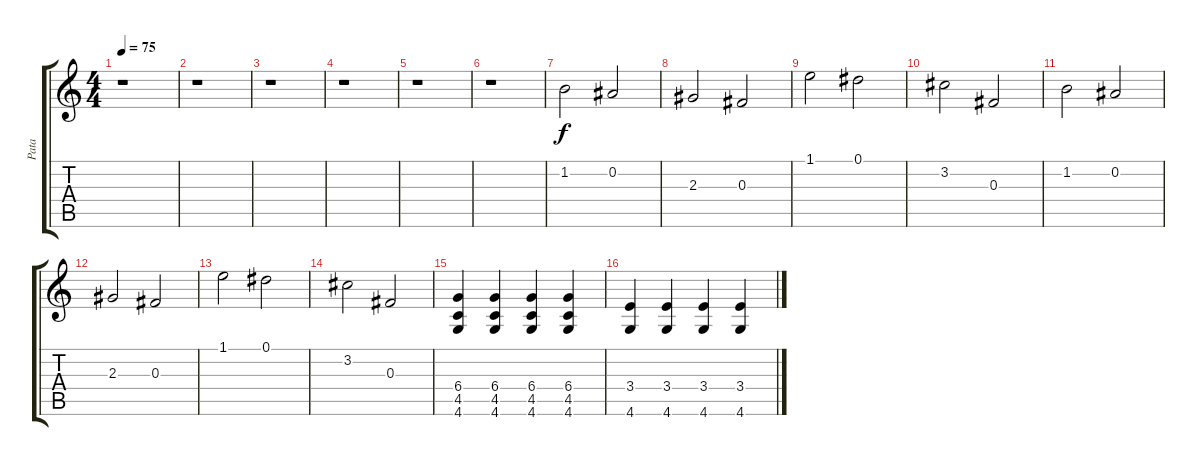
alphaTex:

\track ("Pata" "Pata") {instrument distortionguitar}
\staff {score tabs}
\tuning (Eb4 Bb3 Gb3 Db3 Ab2 Eb2) {hide}
\ts (4 4)
\tempo 75
\clef g2
\ks c
r.1{dy f} |
r.1 |
r.1 |
r.1 |
r.1 |
r.1 |
1.2.2{instrument electricguitarclean} 0.2.2 |
2.3.2 0.3.2 |
1.1.2 0.1.2 |
3.2.2 0.3.2 |
1.2.2 0.2.2 |
2.3.2 0.3.2 |
1.1.2 0.1.2 |
3.2.2 0.3.2 |
(6.4 4.5 4.6).4 (6.4 4.5 4.6).4 (6.4 4.5 4.6).4 (6.4 4.5 4.6).4 |
(3.4 4.6).4 (3.4 4.6).4 (3.4 4.6).4 (3.4 4.6).4
